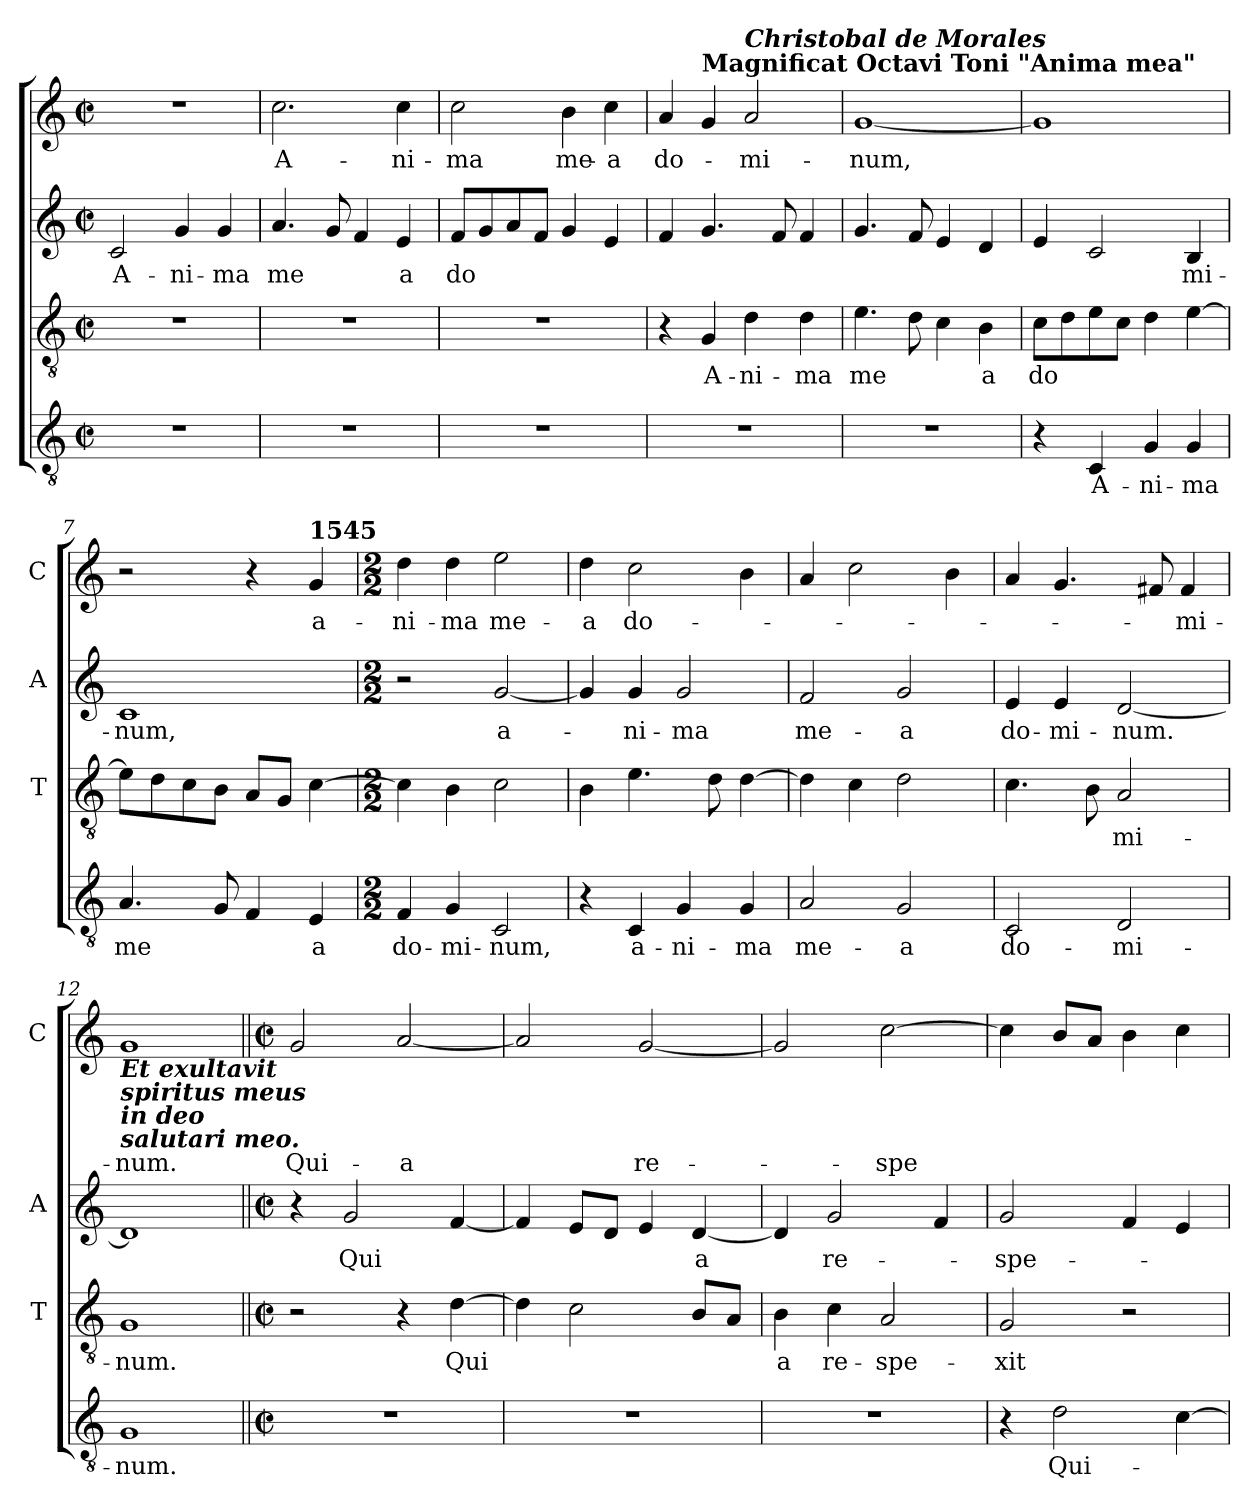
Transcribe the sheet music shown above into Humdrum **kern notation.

**kern	**text	**kern	**text	**kern	**text	**kern	**text
*part4	*part4	*part3	*part3	*part2	*part2	*part1	*part1
*staff4	*staff4	*staff3	*staff3	*staff2	*staff2	*staff1	*staff1
*	*	*I'T	*	*I'A	*	*I'C	*
*clefGv2	*	*clefGv2	*	*clefG2	*	*clefG2	*
*k[]	*	*k[]	*	*k[]	*	*k[]	*
*C:	*	*C:	*	*C:	*	*C:	*
*M2/2	*	*M2/2	*	*M2/2	*	*M2/2	*
*met(c|)	*	*met(c|)	*	*met(c|)	*	*met(c|)	*
=1	=1	=1	=1	=1	=1	=1	=1
!	!	!	!	!	!LO:LY:b	!	!
1r	.	1r	.	2c/	A-	1r	.
!	!	!	!	!	!LO:LY:b	!	!
.	.	.	.	4g/	-ni-	.	.
!	!	!	!	!	!LO:LY:b	!	!
.	.	.	.	4g/	-ma	.	.
=2	=2	=2	=2	=2	=2	=2	=2
!	!	!	!	!	!LO:LY:b	!	!LO:LY:b
1r	.	1r	.	4.a/	me	2.cc\	A-
.	.	.	.	8g/	.	.	.
.	.	.	.	4f/	.	.	.
!	!	!	!	!	!LO:LY:b	!	!LO:LY:b
.	.	.	.	4e/	a	4cc\	-ni-
=3	=3	=3	=3	=3	=3	=3	=3
!	!	!	!	!	!LO:LY:b	!	!LO:LY:b
1r	.	1r	.	8f/L	do	2cc\	-ma
.	.	.	.	8g/	.	.	.
.	.	.	.	8a/	.	.	.
.	.	.	.	8f/J	.	.	.
!	!	!	!	!	!	!	!LO:LY:b
.	.	.	.	4g/	.	4b\	me-
!	!	!	!	!	!	!	!LO:LY:b
.	.	.	.	4e/	.	4cc\	-a
=4	=4	=4	=4	=4	=4	=4	=4
!	!	!	!	!	!	!	!LO:LY:b
1r	.	4r	.	4f/	.	4a/	do-
!	!	!	!	!	!	!LO:TX:a:B:t=Magnificat Octavi Toni "Anima mea"	!
!	!	!	!LO:LY:b	!	!	!	!
.	.	4G/	A-	4.g/	.	4g/	.
!	!	!	!	!	!	!LO:TX:a:Bi:t=Christobal de Morales	!
!	!	!	!LO:LY:b	!	!	!	!LO:LY:b
.	.	4d\	-ni-	.	.	2a/	-mi-
.	.	.	.	8f/	.	.	.
!	!	!	!LO:LY:b	!	!	!	!
.	.	4d\	-ma	4f/	.	.	.
=5	=5	=5	=5	=5	=5	=5	=5
!	!	!	!LO:LY:b	!	!	!	!LO:LY:b
1r	.	4.e\	me	4.g/	.	[1g	-num,
.	.	8d\	.	8f/	.	.	.
.	.	4c\	.	4e/	.	.	.
!	!	!	!LO:LY:b	!	!	!	!
.	.	4B\	a	4d/	.	.	.
=6	=6	=6	=6	=6	=6	=6	=6
!	!	!	!LO:LY:b	!	!	!	!
4r	.	8c\L	do	4e/	.	1g]	.
.	.	8d\	.	.	.	.	.
!	!LO:LY:b	!	!	!	!	!	!
4C/	A-	8e\	.	2c/	.	.	.
.	.	8c\J	.	.	.	.	.
!	!LO:LY:b	!	!	!	!	!	!
4G/	-ni-	4d\	.	.	.	.	.
!	!LO:LY:b	!	!	!	!LO:LY:b	!	!
4G/	-ma	[4e\	.	4B/	mi-	.	.
=7	=7	=7	=7	=7	=7	=7	=7
!	!LO:LY:b	!	!	!	!LO:LY:b	!	!
4.A/	me	8e\L]	.	1c	-num,	2r	.
.	.	8d\	.	.	.	.	.
.	.	8c\	.	.	.	.	.
8G/	.	8B\J	.	.	.	.	.
4F/	.	8A/L	.	.	.	4r	.
.	.	8G/J	.	.	.	.	.
!	!	!	!	!	!	!LO:TX:a:B:t=1545	!
!	!LO:LY:b	!	!	!	!	!	!LO:LY:b
4E/	a	[4c\	.	.	.	4g/	a-
!!LO:LB:g=z
=8	=8	=8	=8	=8	=8	=8	=8
*M2/2	*	*M2/2	*	*M2/2	*	*M2/2	*
!	!LO:LY:b	!	!	!	!	!	!LO:LY:b
4F/	do-	4c\]	.	2r	.	4dd\	-­ni-
!	!LO:LY:b	!	!	!	!	!	!LO:LY:b
4G/	-mi-	4B\	.	.	.	4dd\	-ma
!	!LO:LY:b	!	!	!	!LO:LY:b	!	!LO:LY:b
2C/	-num,	2c\	.	[2g/	a-	2ee\	me-
=9	=9	=9	=9	=9	=9	=9	=9
!	!	!	!	!	!	!	!LO:LY:b
4r	.	4B\	.	4g/]	.	4dd\	-a
!	!LO:LY:b	!	!	!	!LO:LY:b	!	!LO:LY:b
4C/	a-	4.e\	.	4g/	-ni-	2cc\	do-
!	!LO:LY:b	!	!	!	!LO:LY:b	!	!
4G/	-ni-	.	.	2g/	-ma	.	.
.	.	8d\	.	.	.	.	.
!	!LO:LY:b	!	!	!	!	!	!
4G/	-ma	[4d\	.	.	.	4b\	.
=10	=10	=10	=10	=10	=10	=10	=10
!	!LO:LY:b	!	!	!	!LO:LY:b	!	!
2A/	me-	4d\]	.	2f/	me-	4a/	.
.	.	4c\	.	.	.	2cc\	.
!	!LO:LY:b	!	!	!	!LO:LY:b	!	!
2G/	-a	2d\	.	2g/	-a	.	.
.	.	.	.	.	.	4b\	.
=11	=11	=11	=11	=11	=11	=11	=11
!	!LO:LY:b	!	!	!	!LO:LY:b	!	!
2C/	do-	4.c\	.	4e/	do-	4a/	.
!	!	!	!	!	!LO:LY:b	!	!
.	.	.	.	4e/	-mi-	4.g/	.
.	.	8B\	.	.	.	.	.
!	!LO:LY:b	!	!LO:LY:b	!	!LO:LY:b	!	!
2D/	-mi-	2A/	mi-	[2d/	-num.	.	.
.	.	.	.	.	.	8f#/	.
!	!	!	!	!	!	!	!LO:LY:b
.	.	.	.	.	.	4f#/	-mi-
=12	=12	=12	=12	=12	=12	=12	=12
!	!	!	!	!	!	!LO:TX:b:Bi:t=Et exultavit\nspiritus meus\nin deo\nsalutari meo.	!
!	!LO:LY:b	!	!LO:LY:b	!	!	!	!LO:LY:b
1G	-num.	1G	-num.	1d]	.	1g	-num.
!!LO:LB:g=z
=13||	=13||	=13||	=13||	=13||	=13||	=13||	=13||
*M2/2	*	*M2/2	*	*M2/2	*	*M2/2	*
*met(c|)	*	*met(c|)	*	*met(c|)	*	*met(c|)	*
!	!	!	!	!	!	!	!LO:LY:b
1r	.	2r	.	4r	.	2g/	Qui-
!	!	!	!	!	!LO:LY:b	!	!
.	.	.	.	2g/	Qui	.	.
!	!	!	!	!	!	!	!LO:LY:b
.	.	4r	.	.	.	[2a/	-a
!	!	!	!LO:LY:b	!	!	!	!
.	.	[4d\	Qui	[4f/	.	.	.
=14	=14	=14	=14	=14	=14	=14	=14
1r	.	4d\]	.	4f/]	.	2a/]	.
.	.	2c\	.	8e/L	.	.	.
.	.	.	.	8d/J	.	.	.
!	!	!	!	!	!	!	!LO:LY:b
.	.	.	.	4e/	.	[2g/	re-
!	!	!	!	!	!LO:LY:b	!	!
.	.	8B/L	.	[4d/	a	.	.
.	.	8A/J	.	.	.	.	.
=15	=15	=15	=15	=15	=15	=15	=15
!	!	!	!LO:LY:b	!	!	!	!
1r	.	4B\	a	4d/]	.	2g/]	.
!	!	!	!LO:LY:b	!	!LO:LY:b	!	!
.	.	4c\	re-	2g/	re-	.	.
!	!	!	!LO:LY:b	!	!	!	!LO:LY:b
.	.	2A/	-spe-	.	.	[2cc\	-spe
.	.	.	.	4f/	.	.	.
=16	=16	=16	=16	=16	=16	=16	=16
!	!	!	!LO:LY:b	!	!LO:LY:b	!	!
4r	.	2G/	-xit	2g/	-spe-	4cc\]	.
!	!LO:LY:b	!	!	!	!	!	!
2d\	Qui-	.	.	.	.	8b/L	.
.	.	.	.	.	.	8a/J	.
.	.	2r	.	4f/	.	4b\	.
[4c\	.	.	.	4e/	.	4cc\	.
=	=	=	=	=	=	=	=
*-	*-	*-	*-	*-	*-	*-	*-
